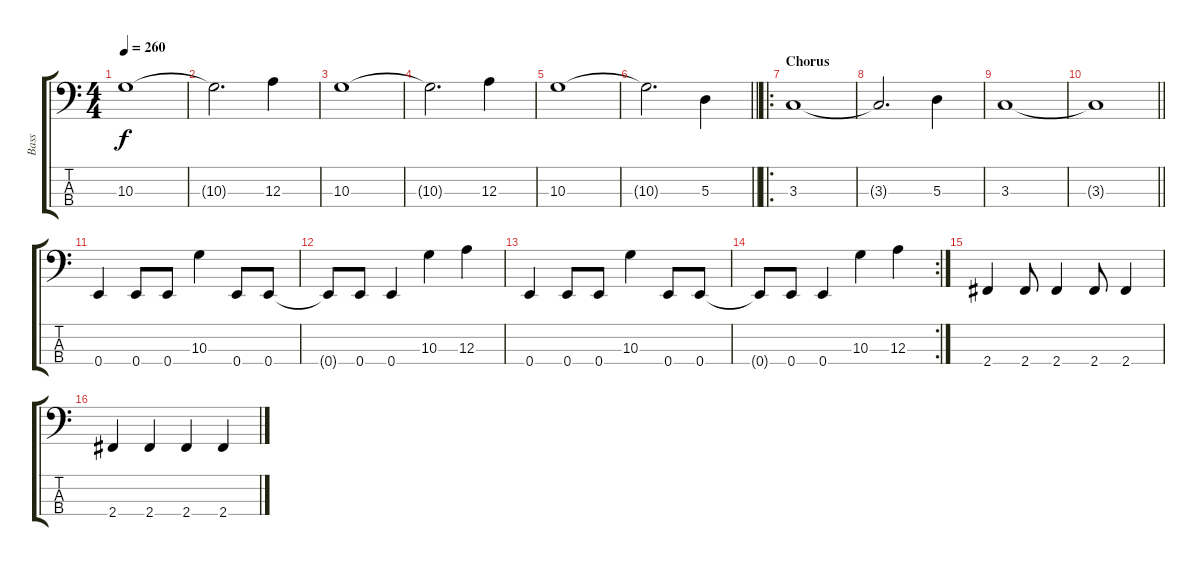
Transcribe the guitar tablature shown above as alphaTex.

\track ("Bass" "Bass") {instrument electricbassfinger}
\staff {score tabs}
\tuning (G2 D2 A1 E1) {hide}
\ts (4 4)
\tempo 260
\clef f4
\ks c
10.3.1{dy f} |
10.3{t}.2{d} 12.3.4 |
10.3.1 |
10.3{t}.2{d} 12.3.4 |
10.3.1 |
\barLineRight lightlight
10.3{t}.2{d} 5.3.4 |
\ro
\section ("" "Chorus")
3.3.1 |
3.3{t}.2{d} 5.3.4 |
3.3.1 |
\barLineRight lightlight
3.3{t}.1 |
0.4.4 0.4.8 0.4.8 10.3.4 0.4.8 0.4.8 |
0.4{t}.8 0.4.8 0.4.4 10.3.4 12.3.4 |
0.4.4 0.4.8 0.4.8 10.3.4 0.4.8 0.4.8 |
\rc 2
0.4{t}.8 0.4.8 0.4.4 10.3.4 12.3.4 |
2.4.4 2.4.8 2.4.4 2.4.8 2.4.4 |
2.4.4 2.4.4 2.4.4 2.4.4
